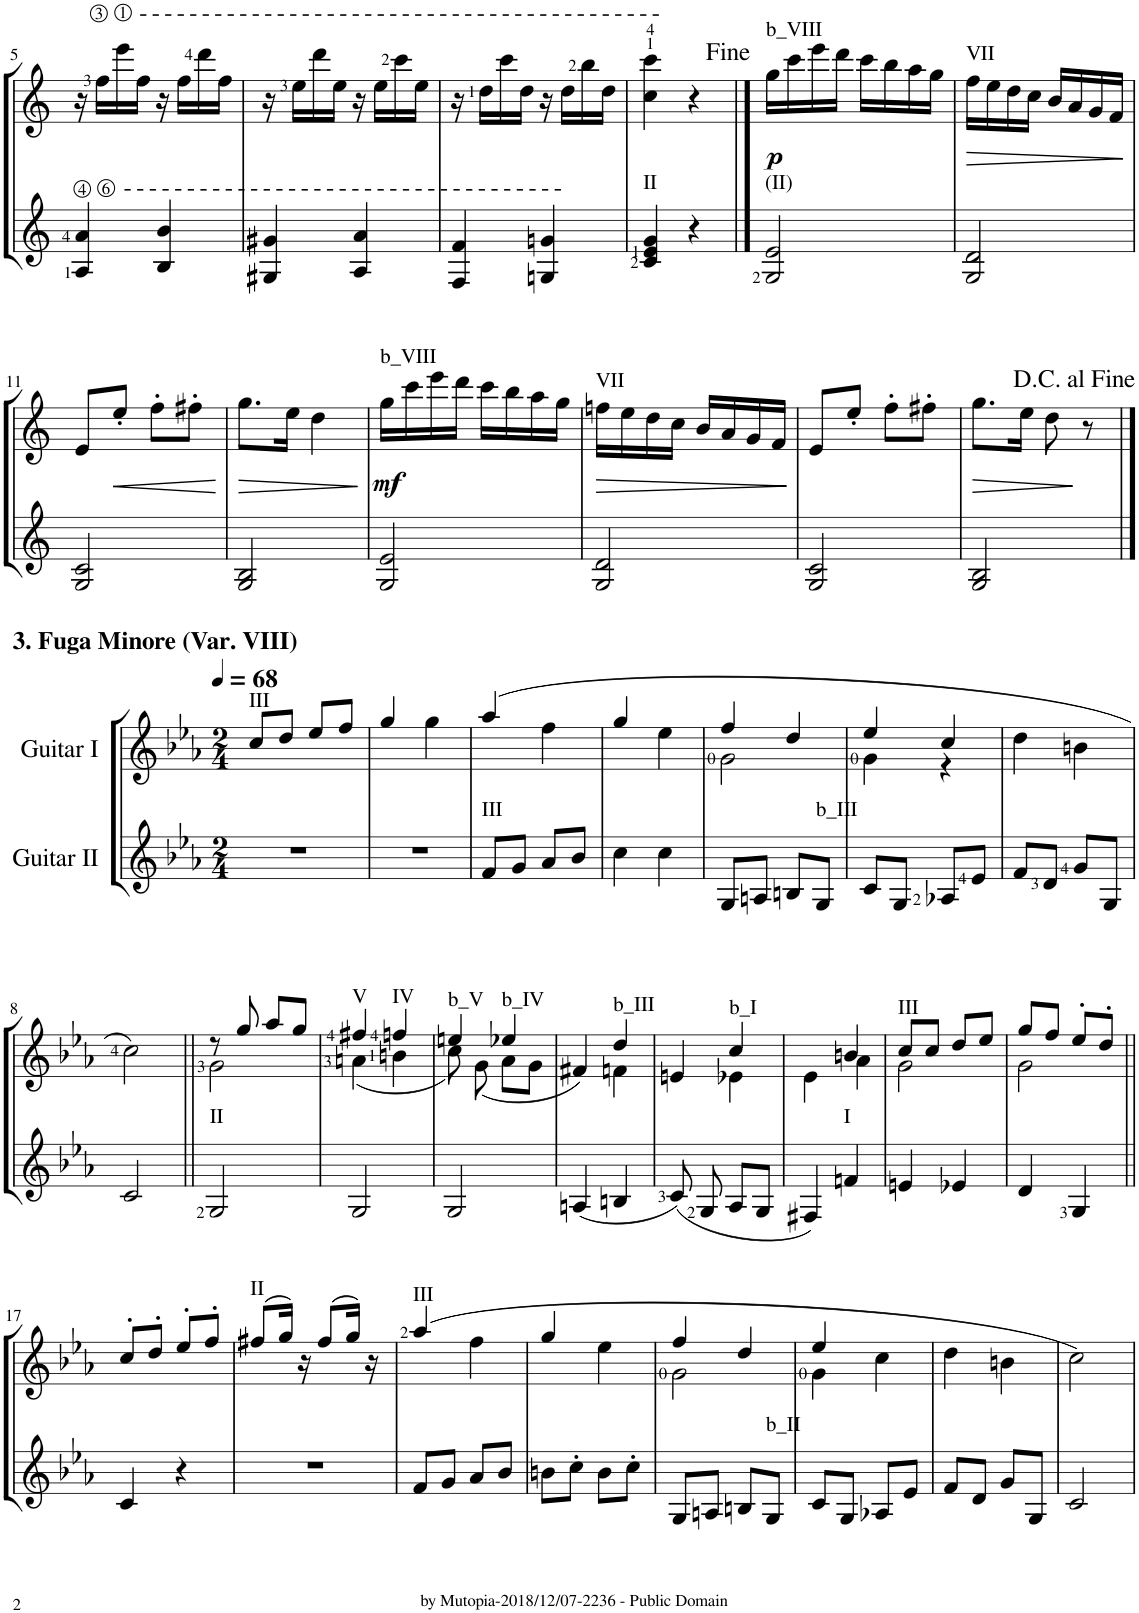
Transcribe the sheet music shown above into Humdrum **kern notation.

**kern	**kern	**dynam
*part2	*part1	*part1
*staff2	*staff1	*staff1
*I"Guitar II	*I"Guitar I	*
!!LO:PB:g=z
*clefG2	*clefG2	*
*Trd7c12	*Trd7c12	*
*k[]	*k[]	*
*M2/4	*M2/4	*
=5	=5	=5
4A/ 4a/	16r	.
.	16ff\LL	.
.	16eee\	.
.	16ff\JJ	.
4B/ 4b/	16r	.
.	16ff\LL	.
.	16ddd\	.
.	16ff\JJ	.
=6	=6	=6
4G#X/ 4g#X/	16r	.
.	16ee\LL	.
.	16ddd\	.
.	16ee\JJ	.
4A/ 4a/	16r	.
.	16ee\LL	.
.	16ccc\	.
.	16ee\JJ	.
=7	=7	=7
4F/ 4f/	16r	.
.	16dd\LL	.
.	16ccc\	.
.	16dd\JJ	.
4Gn/ 4gn/	16r	.
.	16dd\LL	.
.	16bb\	.
.	16dd\JJ	.
=8	=8	=8
!LO:TX:a:t=II	!	!
4c/ 4e/ 4g/	4cc\ 4ccc\	.
4r	4r	.
==9	==9	==9
!	!LO:TX:a:t=b_VIII	!
!LO:TX:a:t=(II)	!	!
!	!	!LO:DY:b
2G/ 2e/	16gg\LL	p
.	16ccc\	.
.	16eee\	.
.	16ddd\JJ	.
.	16ccc\LL	.
.	16bb\	.
.	16aa\	.
.	16gg\JJ	.
=10	=10	=10
!	!LO:TX:a:t=VII	!
!	!	!LO:HP:b
2G/ 2d/	16ff\LL	>
.	16ee\	.
.	16dd\	.
.	16cc\JJ	.
.	16b/LL	.
.	16a/	.
.	16g/	.
.	16f/JJ	.
.	.	]
!!LO:LB:g=z
=11	=11	=11
2G/ 2c/	8e/L	.
!	!	!LO:HP:b
.	8ee'/J	<
.	8ff'\L	.
.	8ff#X'\J	.
.	.	[
=12	=12	=12
!	!	!LO:HP:b
2G/ 2B/	8.gg\L	>
.	16ee\Jk	.
.	4dd\	.
.	.	]
=13	=13	=13
!	!LO:TX:a:t=b_VIII	!
!	!	!LO:DY:b
2G/ 2e/	16gg\LL	mf
.	16ccc\	.
.	16eee\	.
.	16ddd\JJ	.
.	16ccc\LL	.
.	16bb\	.
.	16aa\	.
.	16gg\JJ	.
=14	=14	=14
!	!LO:TX:a:t=VII	!
!	!	!LO:HP:b
2G/ 2d/	16ffn\LL	>
.	16ee\	.
.	16dd\	.
.	16cc\JJ	.
.	16b/LL	.
.	16a/	.
.	16g/	.
.	16f/JJ	.
.	.	]
=15	=15	=15
2G/ 2c/	8e/L	.
.	8ee'/J	.
.	8ff'\L	.
.	8ff#X'\J	.
=16	=16	=16
!	!	!LO:HP:b
2G/ 2B/	8.gg\L	>
.	16ee\Jk	.
.	8dd\	.
.	8r	]
!!LO:LB:g=z
==1	==1	==1
*k[b-e-a-]	*k[b-e-a-]	*
*M2/4	*M2/4	*
*	*MM68	*
!	!LO:TX:a:B:t=3. Fuga Minore (Var. VIII)	!
!	!LO:TX:a:t=III	!
2r	8cc/L	.
.	8dd/J	.
.	8ee-/L	.
.	8ff/J	.
=2	=2	=2
2r	4gg/	.
.	4gg\	.
=3	=3	=3
!LO:TX:a:t=III	!	!
8f/L	(4aa-/	.
8g/J	.	.
8a-/L	4ff\	.
8b-/J	.	.
=4	=4	=4
4cc\	4gg/	.
4cc\	4ee-\	.
=5	=5	=5
*	*^	*
8G/L	4ff/	2g\	.
8An/J	.	.	.
8Bn/L	4dd/	.	.
!LO:TX:a:t=b_III	!	!	!
8G/J	.	.	.
=6	=6	=6	=6
8c/L	4ee-/	4g\	.
8G/J	.	.	.
8A-X/L	4cc/	4r	.
8e-/J	.	.	.
*	*v	*v	*
=7	=7	=7
8f/L	4dd\	.
8d/J	.	.
8g/L	4bn\	.
8G/J	.	.
!!LO:LB:g=z
=8	=8	=8
2c/	2cc\)	.
=9||	=9||	=9||
*	*^	*
!LO:TX:a:t=II	!	!	!
2G/	8r	2g\	.
.	8gg/	.	.
.	8aa-/L	.	.
.	8gg/J	.	.
=10	=10	=10	=10
!	!LO:TX:a:t=V	!	!
2G/	4ff#X/	(4an\	.
!	!LO:TX:a:t=IV	!	!
.	4ffn/	4bn\	.
=11	=11	=11	=11
!	!LO:TX:a:t=b_V	!	!
2G/	4een/	8cc\)	.
.	.	(8g\	.
!	!LO:TX:a:t=b_IV	!	!
.	4ee-X/	8a-\L	.
.	.	8g\J	.
=12	=12	=12	=12
(4An/	4f#X/)	4ryy	.
!	!LO:TX:a:t=b_III	!	!
4Bn/	4dd/	4fn\	.
=13	=13	=13	=13
(8c/)	4en/	4ryy	.
8G/	.	.	.
!	!LO:TX:a:t=b_I	!	!
8A-/L	4cc/	4e-X\	.
8G/J	.	.	.
=14	=14	=14	=14
4F#X/)	4e-\	4ryy	.
!LO:TX:a:t=I	!	!	!
4fn/	4bn/	4a-\	.
=15	=15	=15	=15
!	!LO:TX:a:t=III	!	!
4en/	8cc/L	2g\	.
.	8cc/J	.	.
4e-X/	8dd/L	.	.
.	8ee-/J	.	.
=16	=16	=16	=16
4d/	8gg/L	2g\	.
.	8ff/J	.	.
4G/	8ee-'/L	.	.
.	8dd'/J	.	.
*	*v	*v	*
!!LO:LB:g=z
=17||	=17||	=17||
4c/	8cc'>/L	.
.	8dd'>/J	.
4r	8ee-'>/L	.
.	8ff'>/J	.
=18	=18	=18
!	!LO:TX:a:t=II	!
2r	(>8ff#X/L	.
.	16gg/Jk)	.
.	16r	.
.	(>8ff#/L	.
.	16gg/Jk)	.
.	16r	.
=19	=19	=19
!	!LO:TX:a:t=III	!
8f/L	(4aa-/	.
8g/J	.	.
8a-/L	4ff\	.
8b-/J	.	.
=20	=20	=20
8bn\L	4gg/	.
8cc'\J	.	.
8b\L	4ee-\	.
8cc'\J	.	.
=21	=21	=21
*	*^	*
8G/L	4ff/	2g\	.
8An/J	.	.	.
8Bn/L	4dd/	.	.
!LO:TX:a:t=b_II	!	!	!
8G/J	.	.	.
=22	=22	=22	=22
8c/L	4ee-/	4g\	.
8G/J	.	.	.
8A-X/L	4cc\	4ryy	.
8e-/J	.	.	.
*	*v	*v	*
=23	=23	=23
8f/L	4dd\	.
8d/J	.	.
8g/L	4bn\	.
8G/J	.	.
=24	=24	=24
2c/	2cc\)	.
=	=	=
*-	*-	*-
